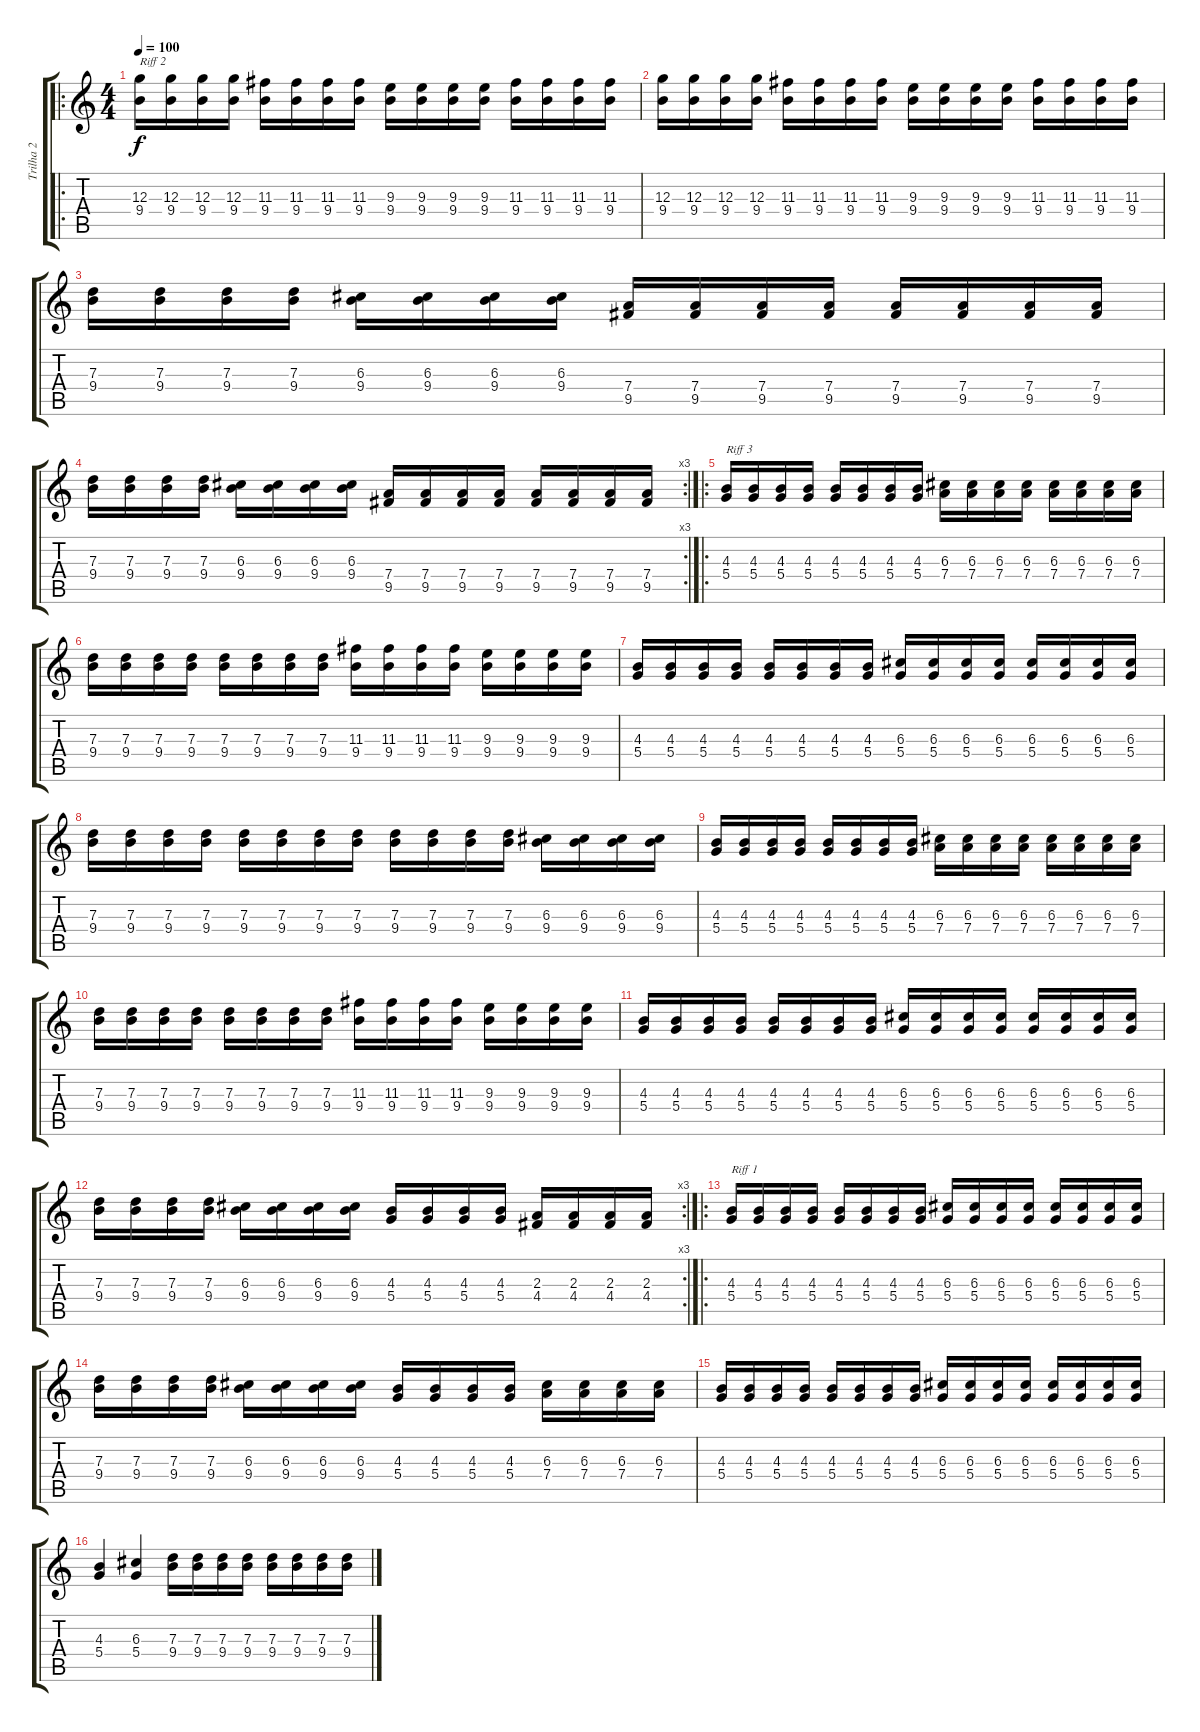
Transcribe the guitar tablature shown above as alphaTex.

\track ("Trilha 2" "Trilha 2") {instrument distortionguitar}
\staff {score tabs}
\tuning (E4 B3 G3 D3 A2 E2) {hide}
\ro
\ts (4 4)
\tempo 100
\clef g2
\ks c
(12.3 9.4).16{txt "Riff 2" dy f} (12.3 9.4).16 (12.3 9.4).16 (12.3 9.4).16 (11.3 9.4).16 (11.3 9.4).16 (11.3 9.4).16 (11.3 9.4).16 (9.3 9.4).16 (9.3 9.4).16 (9.3 9.4).16 (9.3 9.4).16 (11.3 9.4).16 (11.3 9.4).16 (11.3 9.4).16 (11.3 9.4).16 |
(12.3 9.4).16 (12.3 9.4).16 (12.3 9.4).16 (12.3 9.4).16 (11.3 9.4).16 (11.3 9.4).16 (11.3 9.4).16 (11.3 9.4).16 (9.3 9.4).16 (9.3 9.4).16 (9.3 9.4).16 (9.3 9.4).16 (11.3 9.4).16 (11.3 9.4).16 (11.3 9.4).16 (11.3 9.4).16 |
(7.3 9.4).16 (7.3 9.4).16 (7.3 9.4).16 (7.3 9.4).16 (6.3 9.4).16 (6.3 9.4).16 (6.3 9.4).16 (6.3 9.4).16 (7.4 9.5).16 (7.4 9.5).16 (7.4 9.5).16 (7.4 9.5).16 (7.4 9.5).16 (7.4 9.5).16 (7.4 9.5).16 (7.4 9.5).16 |
\rc 3
(7.3 9.4).16 (7.3 9.4).16 (7.3 9.4).16 (7.3 9.4).16 (6.3 9.4).16 (6.3 9.4).16 (6.3 9.4).16 (6.3 9.4).16 (7.4 9.5).16 (7.4 9.5).16 (7.4 9.5).16 (7.4 9.5).16 (7.4 9.5).16 (7.4 9.5).16 (7.4 9.5).16 (7.4 9.5).16 |
\ro
(4.3 5.4).16{txt "Riff 3"} (4.3 5.4).16 (4.3 5.4).16 (4.3 5.4).16 (4.3 5.4).16 (4.3 5.4).16 (4.3 5.4).16 (4.3 5.4).16 (6.3 7.4).16 (6.3 7.4).16 (6.3 7.4).16 (6.3 7.4).16 (6.3 7.4).16 (6.3 7.4).16 (6.3 7.4).16 (6.3 7.4).16 |
(7.3 9.4).16 (7.3 9.4).16 (7.3 9.4).16 (7.3 9.4).16 (7.3 9.4).16 (7.3 9.4).16 (7.3 9.4).16 (7.3 9.4).16 (11.3 9.4).16 (11.3 9.4).16 (11.3 9.4).16 (11.3 9.4).16 (9.3 9.4).16 (9.3 9.4).16 (9.3 9.4).16 (9.3 9.4).16 |
(4.3 5.4).16 (4.3 5.4).16 (4.3 5.4).16 (4.3 5.4).16 (4.3 5.4).16 (4.3 5.4).16 (4.3 5.4).16 (4.3 5.4).16 (6.3 5.4).16 (6.3 5.4).16 (6.3 5.4).16 (6.3 5.4).16 (6.3 5.4).16 (6.3 5.4).16 (6.3 5.4).16 (6.3 5.4).16 |
(7.3 9.4).16 (7.3 9.4).16 (7.3 9.4).16 (7.3 9.4).16 (7.3 9.4).16 (7.3 9.4).16 (7.3 9.4).16 (7.3 9.4).16 (7.3 9.4).16 (7.3 9.4).16 (7.3 9.4).16 (7.3 9.4).16 (6.3 9.4).16 (6.3 9.4).16 (6.3 9.4).16 (6.3 9.4).16 |
(4.3 5.4).16 (4.3 5.4).16 (4.3 5.4).16 (4.3 5.4).16 (4.3 5.4).16 (4.3 5.4).16 (4.3 5.4).16 (4.3 5.4).16 (6.3 7.4).16 (6.3 7.4).16 (6.3 7.4).16 (6.3 7.4).16 (6.3 7.4).16 (6.3 7.4).16 (6.3 7.4).16 (6.3 7.4).16 |
(7.3 9.4).16 (7.3 9.4).16 (7.3 9.4).16 (7.3 9.4).16 (7.3 9.4).16 (7.3 9.4).16 (7.3 9.4).16 (7.3 9.4).16 (11.3 9.4).16 (11.3 9.4).16 (11.3 9.4).16 (11.3 9.4).16 (9.3 9.4).16 (9.3 9.4).16 (9.3 9.4).16 (9.3 9.4).16 |
(4.3 5.4).16 (4.3 5.4).16 (4.3 5.4).16 (4.3 5.4).16 (4.3 5.4).16 (4.3 5.4).16 (4.3 5.4).16 (4.3 5.4).16 (6.3 5.4).16 (6.3 5.4).16 (6.3 5.4).16 (6.3 5.4).16 (6.3 5.4).16 (6.3 5.4).16 (6.3 5.4).16 (6.3 5.4).16 |
\rc 3
(7.3 9.4).16 (7.3 9.4).16 (7.3 9.4).16 (7.3 9.4).16 (6.3 9.4).16 (6.3 9.4).16 (6.3 9.4).16 (6.3 9.4).16 (4.3 5.4).16 (4.3 5.4).16 (4.3 5.4).16 (4.3 5.4).16 (2.3 4.4).16 (2.3 4.4).16 (2.3 4.4).16 (2.3 4.4).16 |
\ro
(4.3 5.4).16{txt "Riff 1"} (4.3 5.4).16 (4.3 5.4).16 (4.3 5.4).16 (4.3 5.4).16 (4.3 5.4).16 (4.3 5.4).16 (4.3 5.4).16 (6.3 5.4).16 (6.3 5.4).16 (6.3 5.4).16 (6.3 5.4).16 (6.3 5.4).16 (6.3 5.4).16 (6.3 5.4).16 (6.3 5.4).16 |
(7.3 9.4).16 (7.3 9.4).16 (7.3 9.4).16 (7.3 9.4).16 (6.3 9.4).16 (6.3 9.4).16 (6.3 9.4).16 (6.3 9.4).16 (4.3 5.4).16 (4.3 5.4).16 (4.3 5.4).16 (4.3 5.4).16 (6.3 7.4).16 (6.3 7.4).16 (6.3 7.4).16 (6.3 7.4).16 |
(4.3 5.4).16 (4.3 5.4).16 (4.3 5.4).16 (4.3 5.4).16 (4.3 5.4).16 (4.3 5.4).16 (4.3 5.4).16 (4.3 5.4).16 (6.3 5.4).16 (6.3 5.4).16 (6.3 5.4).16 (6.3 5.4).16 (6.3 5.4).16 (6.3 5.4).16 (6.3 5.4).16 (6.3 5.4).16 |
(4.3 5.4).4 (6.3 5.4).4 (7.3 9.4).16 (7.3 9.4).16 (7.3 9.4).16 (7.3 9.4).16 (7.3 9.4).16 (7.3 9.4).16 (7.3 9.4).16 (7.3 9.4).16
